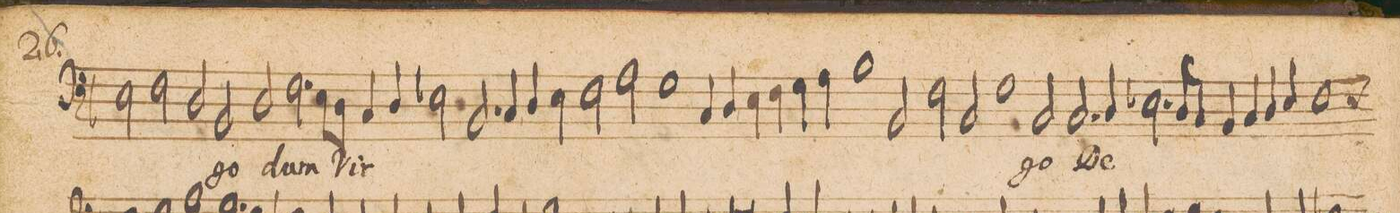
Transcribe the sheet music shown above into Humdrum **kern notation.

**kern	**text
*I"BASSVS.	*
*clefF4	*
*k[b-]	*
*met(C|)	*
*M2/1	*
2E\	.
2F\	.
2D/	.
2BB-/	-go
=71-	=71-
2D/	dum
2.F\	Vir-
8E\L	.
8D\J	.
4C/	.
4D/	.
=72-	=72-
2E-X\	.
2.BB-/	.
4C/	.
4D/	.
4Eny\	.
=73-	=73-
2F\	.
2A\	.
1G	.
=74-	=74-
4C/	.
4D/	.
4E\	.
4F\	.
4G\	.
4A\	.
1B-\	.
=75-	=75-
2BB-/	.
2F\	.
2C/	.
=76-	=76-
1G	.
2C/	-go
2.C/	De-
=77-	=77-
4D/	.
2.E-X\	.
8D/L	.
8C/J	.
4BB-/	.
4C/	.
=78-	=78-
4D/	.
4Eny/	.
*custos:E	*
1F	.
*-	*-
